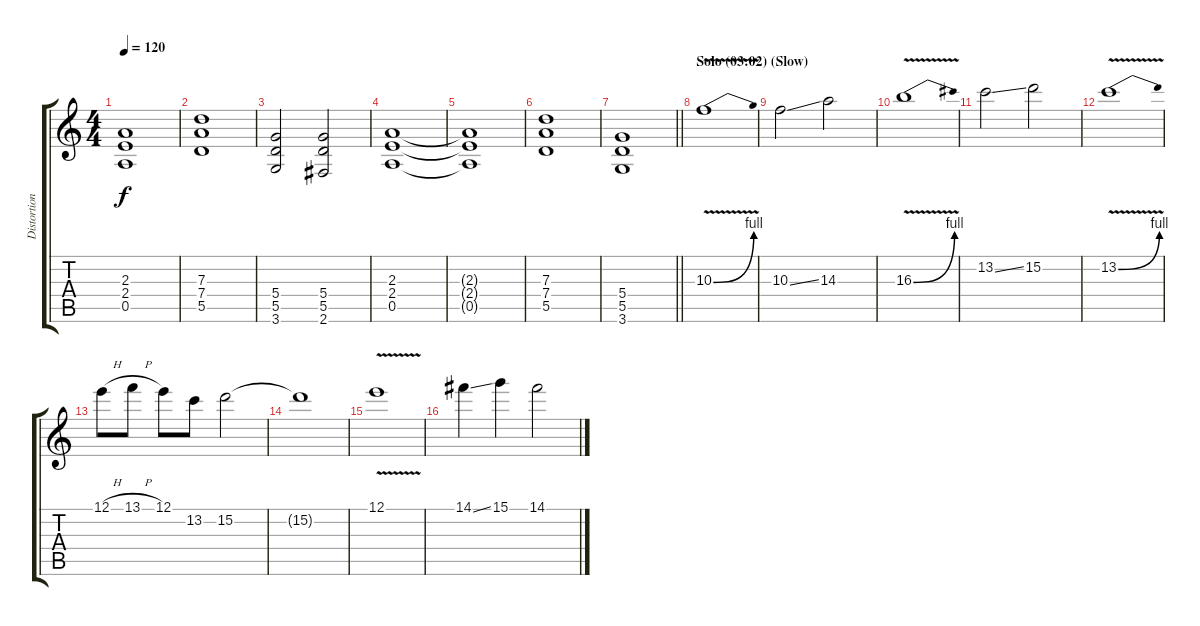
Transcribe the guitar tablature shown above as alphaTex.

\track ("Distortion" "Distortion") {instrument distortionguitar}
\staff {score tabs}
\tuning (E4 B3 G3 D3 A2 E2) {hide}
\ts (4 4)
\tempo 120
\clef g2
\ks c
(2.3{t} 2.4{t} 0.5{t}).1{dy f} |
(7.3 7.4 5.5).1 |
(5.4 5.5 3.6).2 (5.4 5.5 2.6).2 |
(2.3 2.4 0.5).1 |
(2.3{t} 2.4{t} 0.5{t}).1 |
(7.3 7.4 5.5).1 |
\barLineRight lightlight
(5.4 5.5 3.6).1 |
\section ("" "Solo (03:02) (Slow)")
10.3{be (bend 0 0 60 4) v}.1 |
10.3{ss}.2 14.3.2 |
16.3{be (bend 0 0 60 4) v}.1 |
13.2{ss}.2 15.2.2 |
13.2{be (bend 0 0 60 4) v}.1 |
12.1{h}.8 13.1{h}.8 12.1.8 13.2.8 15.2.2 |
15.2{t}.1 |
12.1{v}.1 |
14.1{ss}.4 15.1.4 14.1{ss}.2
